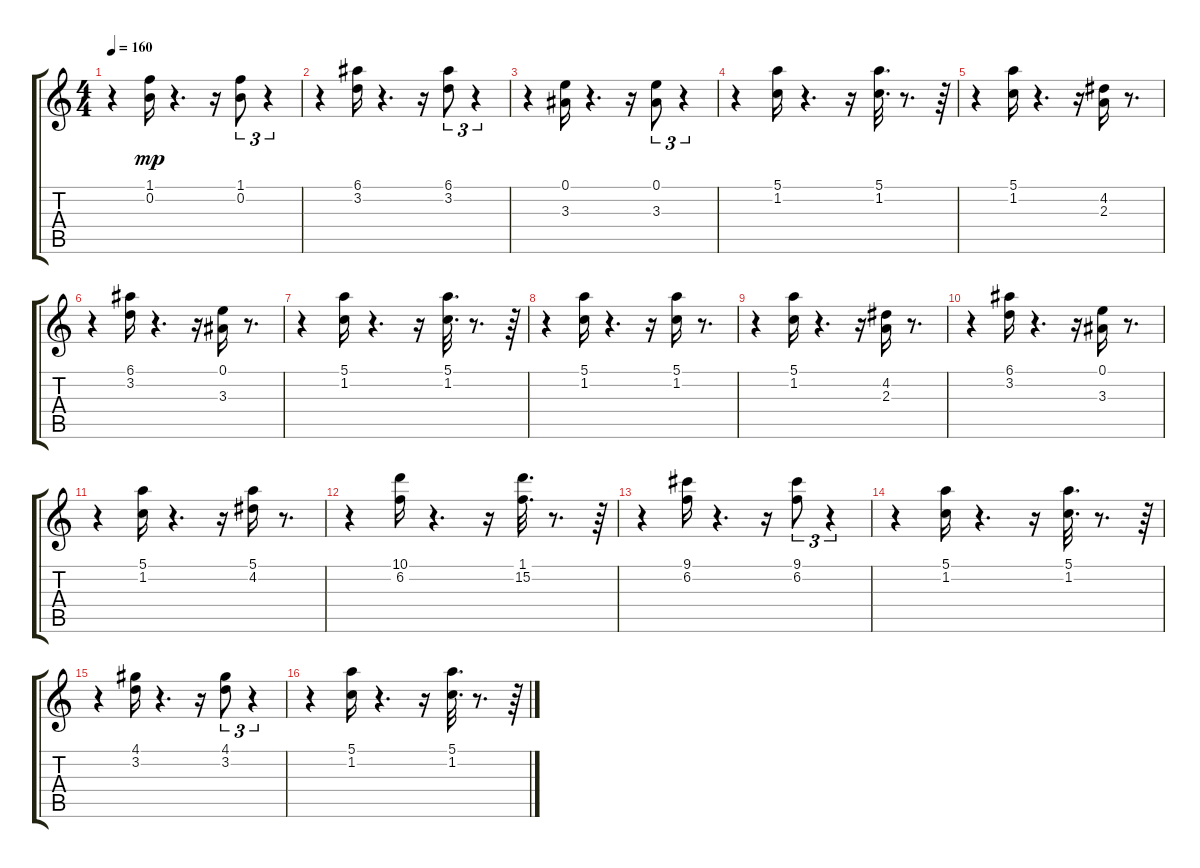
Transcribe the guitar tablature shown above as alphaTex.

\track "" {instrument electricguitarclean}
\staff {score tabs}
\tuning (E4 B3 G3 D3 A2 E2) {hide}
\ts (4 4)
\tempo 160
\clef g2
\ks c
r.4{dy mp} (1.1 0.2).16 r.4{d} r.16 (1.1 0.2).8{tu (3 2)} r.4{tu (3 2)} |
r.4 (6.1 3.2).16 r.4{d} r.16 (6.1 3.2).8{tu (3 2)} r.4{tu (3 2)} |
r.4 (0.1 3.3).16 r.4{d} r.16 (0.1 3.3).8{tu (3 2)} r.4{tu (3 2)} |
r.4 (5.1 1.2).16 r.4{d} r.16 (5.1 1.2).32{d} r.8{d} r.64 |
r.4 (5.1 1.2).16 r.4{d} r.16 (4.2 2.3).16 r.8{d} |
r.4 (6.1 3.2).16 r.4{d} r.16 (0.1 3.3).16 r.8{d} |
r.4 (5.1 1.2).16 r.4{d} r.16 (5.1 1.2).32{d} r.8{d} r.64 |
r.4 (5.1 1.2).16 r.4{d} r.16 (5.1 1.2).16 r.8{d} |
r.4 (5.1 1.2).16 r.4{d} r.16 (4.2 2.3).16 r.8{d} |
r.4 (6.1 3.2).16 r.4{d} r.16 (0.1 3.3).16 r.8{d} |
r.4 (5.1 1.2).16 r.4{d} r.16 (5.1 4.2).16 r.8{d} |
r.4 (10.1 6.2).16 r.4{d} r.16 (1.1 15.2).32{d} r.8{d} r.64 |
r.4 (9.1 6.2).16 r.4{d} r.16 (9.1 6.2).8{tu (3 2)} r.4{tu (3 2)} |
r.4 (5.1 1.2).16 r.4{d} r.16 (5.1 1.2).32{d} r.8{d} r.64 |
r.4 (4.1 3.2).16 r.4{d} r.16 (4.1 3.2).8{tu (3 2)} r.4{tu (3 2)} |
r.4 (5.1 1.2).16 r.4{d} r.16 (5.1 1.2).32{d} r.8{d} r.64
